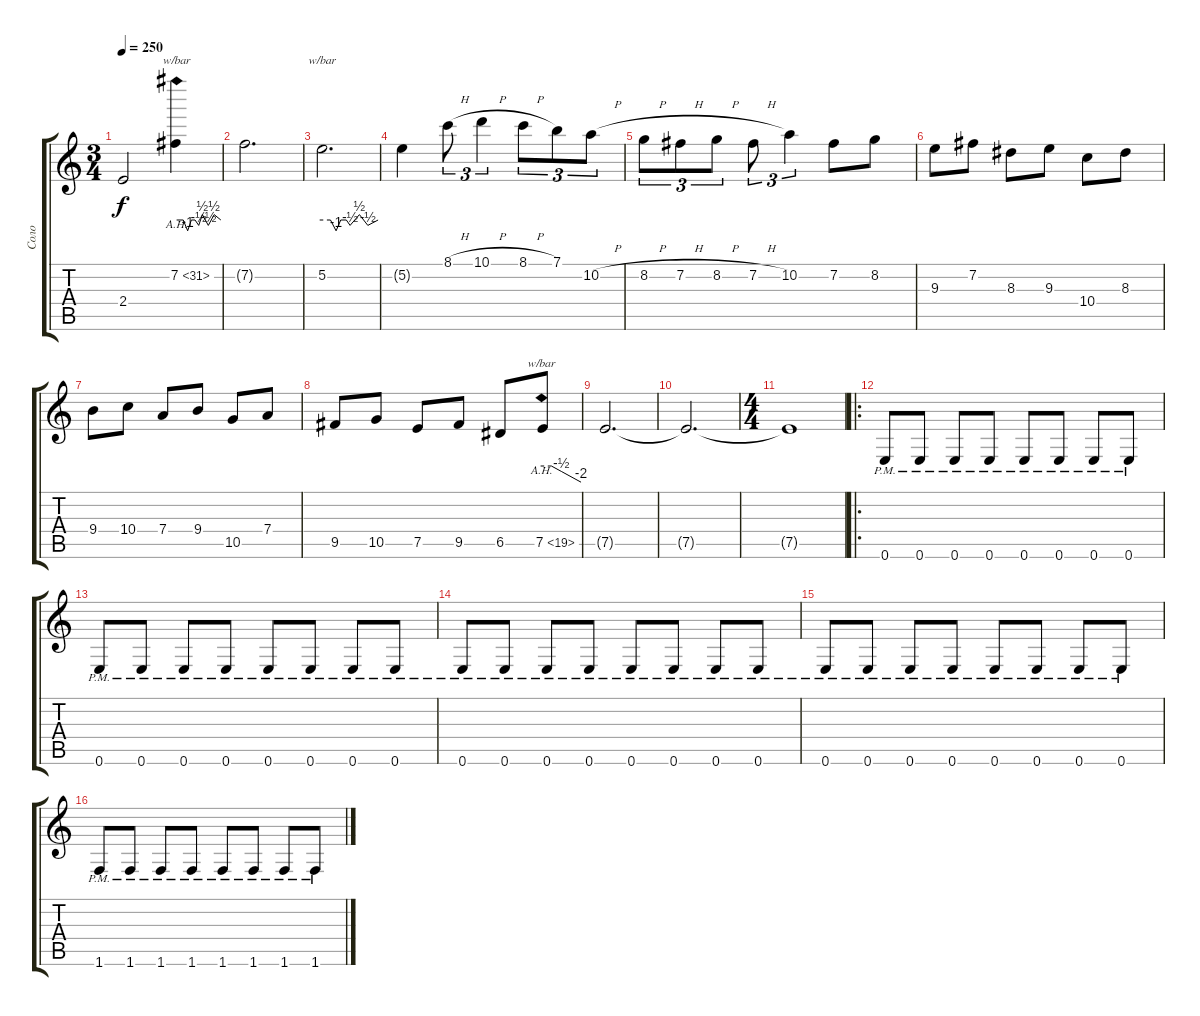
\track ("Соло" "Соло") {instrument distortionguitar}
\staff {score tabs}
\tuning (E4 B3 G3 D3 A2 E2) {hide}
\ts (3 4)
\tempo 250
\clef g2
\ks c
2.4{t}.2{dy f} 7.2{ah 24}.4{tbe (custom default 0 0 9 0 15 -4 20 0 25 0 30 -2 35 2 43 -2 51 2 60 0)} |
7.2{t}.2{d} |
5.2.2{d tbe (custom default 0 0 9 0 15 -4 20 0 26 0 30 -2 40 2 49 -2 60 0)} |
5.2{t}.4 8.1{h}.8{tu (3 2)} 10.1{h}.4{tu (3 2)} 8.1{h}.8{tu (3 2)} 7.1.8{tu (3 2)} 10.2{h}.8{tu (3 2)} |
8.2{h}.8{tu (3 2)} 7.2{h}.8{tu (3 2)} 8.2{h}.8{tu (3 2)} 7.2{h}.8{tu (3 2)} 10.2.4{tu (3 2)} 7.2.8 8.2.8 |
9.3.8 7.2.8 8.3.8 9.3.8 10.4.8 8.3.8 |
9.4.8 10.4.8 7.4.8 9.4.8 10.5.8 7.4.8 |
9.5.8 10.5.8 7.5.8 9.5.8 6.5.8 7.5{ah 12}.8{tbe (custom default 0 0 15 0 30 -2 60 -8)} |
7.5{t}.2{d} |
7.5{t}.2{d} |
\ts (4 4)
7.5{t}.1 |
\ro
0.6{pm}.8 0.6{pm}.8 0.6{pm}.8 0.6{pm}.8 0.6{pm}.8 0.6{pm}.8 0.6{pm}.8 0.6{pm}.8 |
0.6{pm}.8 0.6{pm}.8 0.6{pm}.8 0.6{pm}.8 0.6{pm}.8 0.6{pm}.8 0.6{pm}.8 0.6{pm}.8 |
0.6{pm}.8 0.6{pm}.8 0.6{pm}.8 0.6{pm}.8 0.6{pm}.8 0.6{pm}.8 0.6{pm}.8 0.6{pm}.8 |
0.6{pm}.8 0.6{pm}.8 0.6{pm}.8 0.6{pm}.8 0.6{pm}.8 0.6{pm}.8 0.6{pm}.8 0.6{pm}.8 |
1.6{pm}.8 1.6{pm}.8 1.6{pm}.8 1.6{pm}.8 1.6{pm}.8 1.6{pm}.8 1.6{pm}.8 1.6{pm}.8
